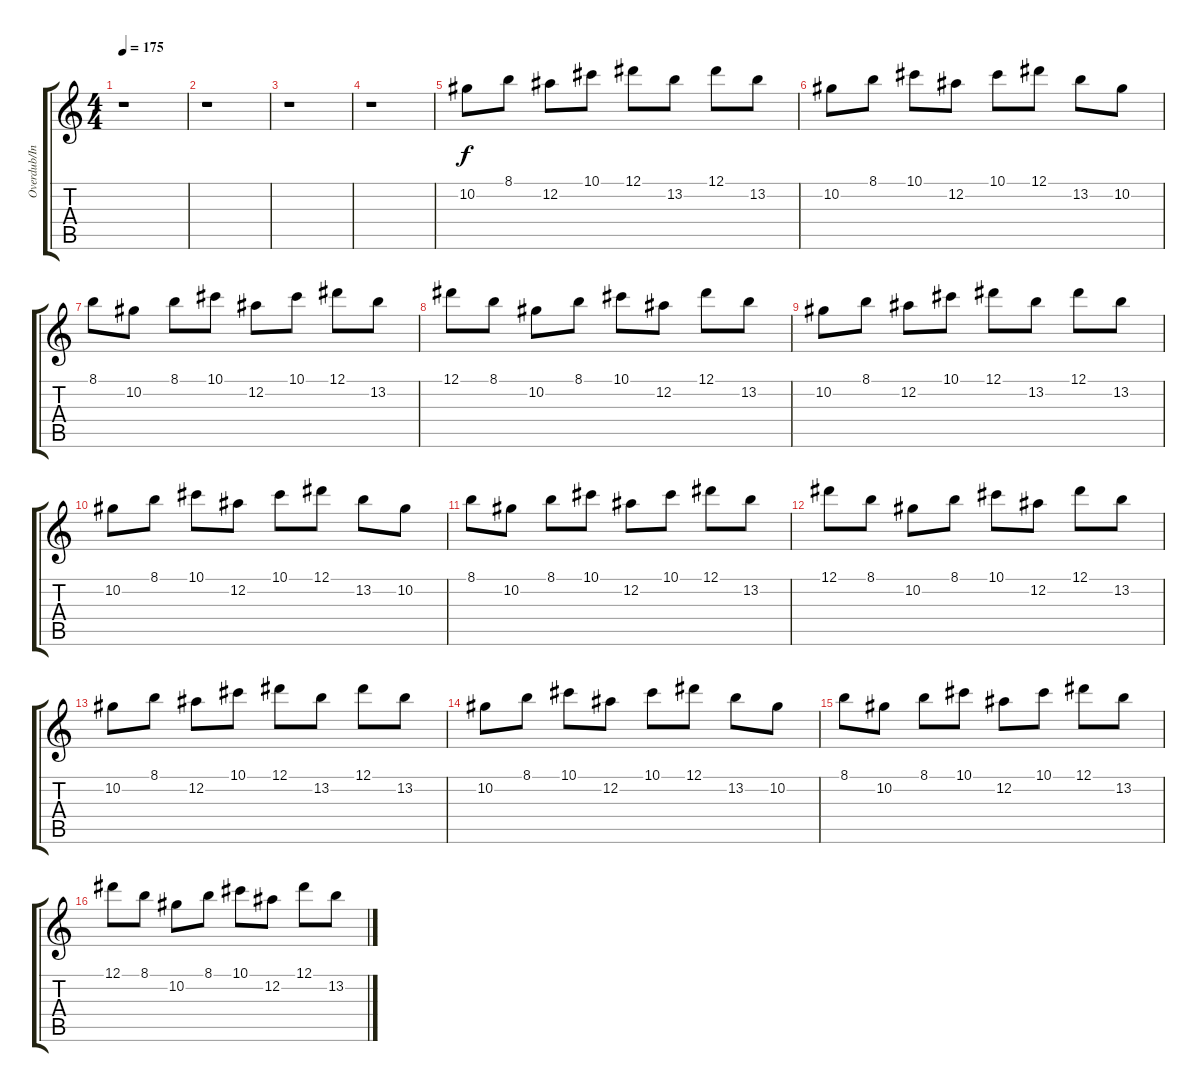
\track ("Overdub/Interlude" "Overdub/In") {instrument overdrivenguitar}
\staff {score tabs}
\tuning (Eb4 Bb3 Gb3 Db3 Ab2 Db2) {hide}
\ts (4 4)
\tempo 175
\clef g2
\ks c
r.1{dy f} |
r.1 |
r.1 |
r.1 |
10.2.8{volume 9 instrument percussiveorgan} 8.1.8 12.2.8 10.1.8 12.1.8 13.2.8 12.1.8 13.2.8 |
10.2.8 8.1.8 10.1.8 12.2.8 10.1.8 12.1.8 13.2.8 10.2.8 |
8.1.8 10.2.8 8.1.8 10.1.8 12.2.8 10.1.8 12.1.8 13.2.8 |
12.1.8 8.1.8 10.2.8 8.1.8 10.1.8 12.2.8 12.1.8 13.2.8 |
10.2.8 8.1.8 12.2.8 10.1.8 12.1.8 13.2.8 12.1.8 13.2.8 |
10.2.8 8.1.8 10.1.8 12.2.8 10.1.8 12.1.8 13.2.8 10.2.8 |
8.1.8 10.2.8 8.1.8 10.1.8 12.2.8 10.1.8 12.1.8 13.2.8 |
12.1.8 8.1.8 10.2.8 8.1.8 10.1.8 12.2.8 12.1.8 13.2.8 |
10.2.8{instrument percussiveorgan} 8.1.8 12.2.8 10.1.8 12.1.8 13.2.8 12.1.8 13.2.8 |
10.2.8 8.1.8 10.1.8 12.2.8 10.1.8 12.1.8 13.2.8 10.2.8 |
8.1.8 10.2.8 8.1.8 10.1.8 12.2.8 10.1.8 12.1.8 13.2.8 |
12.1.8 8.1.8 10.2.8 8.1.8 10.1.8 12.2.8 12.1.8 13.2.8
